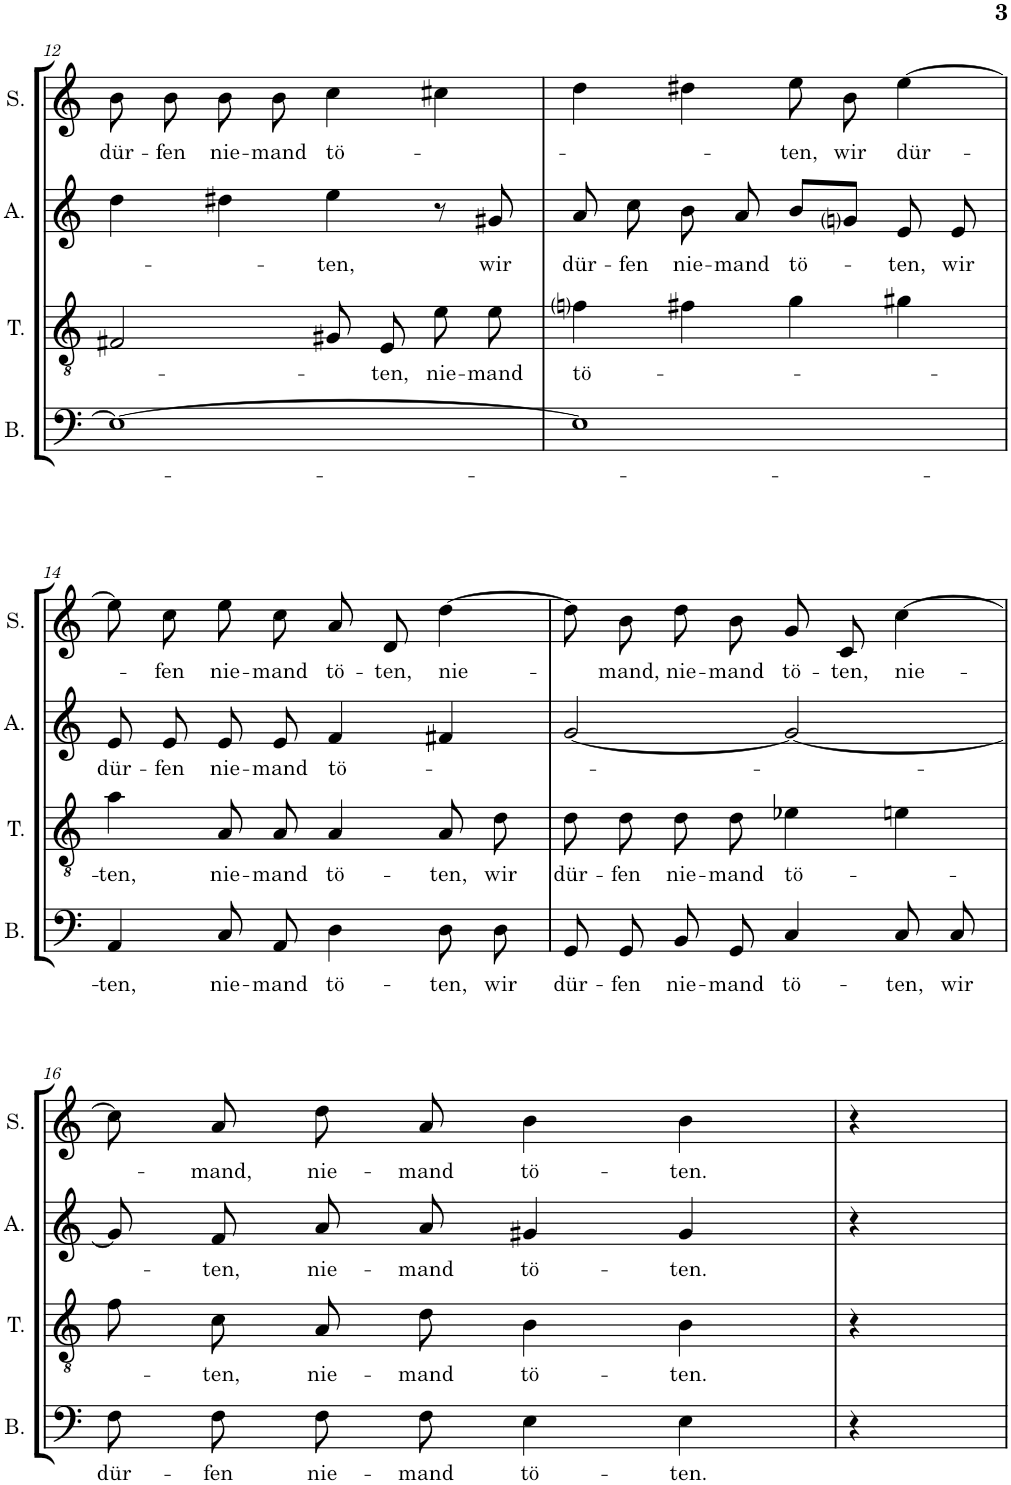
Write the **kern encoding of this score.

**kern	**text	**kern	**text	**kern	**text	**kern	**text
*part4	*part4	*part3	*part3	*part2	*part2	*part1	*part1
*staff4	*staff4	*staff3	*staff3	*staff2	*staff2	*staff1	*staff1
*I"Basso	*	*I"Tenore	*	*I"Alto	*	*I"Soprano	*
*I'B.	*	*I'T.	*	*I'A.	*	*I'S.	*
!!LO:PB:g=z
*clefF4	*	*clefGv2	*	*clefG2	*	*clefG2	*
*k[]	*	*k[]	*	*k[]	*	*k[]	*
*M4/4	*	*M4/4	*	*M4/4	*	*M4/4	*
=12	=12	=12	=12	=12	=12	=12	=12
!	!	!	!	!	!	!	!LO:LY:b
1E_	.	2F#X/	.	4dd\	.	8b\L	dür-
!	!	!	!	!	!	!	!LO:LY:b
.	.	.	.	.	.	8b\J	-fen
!	!	!	!	!	!	!	!LO:LY:b
.	.	.	.	4dd#X\	.	8b\L	nie-
!	!	!	!	!	!	!	!LO:LY:b
.	.	.	.	.	.	8b\J	-mand
!	!	!	!	!	!LO:LY:b	!	!LO:LY:b
.	.	8G#X/L	.	4ee\	-ten,	4cc\	tö-
!	!	!	!LO:LY:b	!	!	!	!
.	.	8E/J	-ten,	.	.	.	.
!	!	!	!LO:LY:b	!	!	!	!
.	.	8e\L	nie-	8r	.	4cc#X\	.
!	!	!	!LO:LY:b	!	!LO:LY:b	!	!
.	.	8e\J	-mand	8g#X/	wir	.	.
=13	=13	=13	=13	=13	=13	=13	=13
!	!	!	!LO:LY:b	!	!LO:LY:b	!	!
1E]	.	4fni\	tö-	8a/	dür-	4dd\	.
!	!	!	!	!	!LO:LY:b	!	!
.	.	.	.	8cc\	-fen	.	.
!	!	!	!	!	!LO:LY:b	!	!
.	.	4f#X\	.	8b\	nie-	4dd#X\	.
!	!	!	!	!	!LO:LY:b	!	!
.	.	.	.	8a/	-mand	.	.
!	!	!	!	!	!LO:LY:b	!	!LO:LY:b
.	.	4g\	.	8b/L	tö-	8ee\L	-ten,
!	!	!	!	!	!	!	!LO:LY:b
.	.	.	.	8gni/J	.	8b\J	wir
!	!	!	!	!	!LO:LY:b	!	!LO:LY:b
.	.	4g#X\	.	8e/	-ten,	[4ee\	dür-
!	!	!	!	!	!LO:LY:b	!	!
.	.	.	.	8e/	wir	.	.
!!LO:LB:g=z
=14	=14	=14	=14	=14	=14	=14	=14
!	!LO:LY:b	!	!LO:LY:b	!	!LO:LY:b	!	!
4AA/	-ten,	4a\	-ten,	8e/	dür-	8ee\L]	.
!	!	!	!	!	!LO:LY:b	!	!LO:LY:b
.	.	.	.	8e/	-fen	8cc\J	-fen
!	!LO:LY:b	!	!LO:LY:b	!	!LO:LY:b	!	!LO:LY:b
8C/L	nie-	8A/L	nie-	8e/	nie-	8ee\L	nie-
!	!LO:LY:b	!	!LO:LY:b	!	!LO:LY:b	!	!LO:LY:b
8AA/J	-mand	8A/J	-mand	8e/	-mand	8cc\J	-mand
!	!LO:LY:b	!	!LO:LY:b	!	!LO:LY:b	!	!LO:LY:b
4D\	tö-	4A/	tö-	4f/	tö-	8a/L	tö-
!	!	!	!	!	!	!	!LO:LY:b
.	.	.	.	.	.	8d/J	-ten,
!	!LO:LY:b	!	!LO:LY:b	!	!	!	!LO:LY:b
8D\L	-ten,	8A\L	-ten,	4f#X/	.	[4dd\	nie-
!	!LO:LY:b	!	!LO:LY:b	!	!	!	!
8D\J	wir	8d\J	wir	.	.	.	.
=15	=15	=15	=15	=15	=15	=15	=15
!	!LO:LY:b	!	!LO:LY:b	!	!	!	!
8GG/L	dür-	8d\L	dür-	[2g/	.	8dd\L]	.
!	!LO:LY:b	!	!LO:LY:b	!	!	!	!LO:LY:b
8GG/J	-fen	8d\J	-fen	.	.	8b\J	-mand,
!	!LO:LY:b	!	!LO:LY:b	!	!	!	!LO:LY:b
8BB/L	nie-	8d\L	nie-	.	.	8dd\L	nie-
!	!LO:LY:b	!	!LO:LY:b	!	!	!	!LO:LY:b
8GG/J	-mand	8d\J	-mand	.	.	8b\J	-mand
!	!LO:LY:b	!	!LO:LY:b	!	!	!	!LO:LY:b
4C/	tö-	4e-X\	tö-	2g/_	.	8g/L	tö-
!	!	!	!	!	!	!	!LO:LY:b
.	.	.	.	.	.	8c/J	-ten,
!	!LO:LY:b	!	!	!	!	!	!LO:LY:b
8C/L	-ten,	4en\	.	.	.	[4cc\	nie-
!	!LO:LY:b	!	!	!	!	!	!
8C/J	wir	.	.	.	.	.	.
!!LO:LB:g=z
=16	=16	=16	=16	=16	=16	=16	=16
!	!LO:LY:b	!	!	!	!	!	!
8F\L	dür-	8f\L	.	8g/]	.	8cc\L]	.
!	!LO:LY:b	!	!LO:LY:b	!	!LO:LY:b	!	!LO:LY:b
8F\J	-fen	8c\J	-ten,	8f/	-ten,	8a\J	-mand,
!	!LO:LY:b	!	!LO:LY:b	!	!LO:LY:b	!	!LO:LY:b
8F\L	nie-	8A\L	nie-	8a/	nie-	8dd\L	nie-
!	!LO:LY:b	!	!LO:LY:b	!	!LO:LY:b	!	!LO:LY:b
8F\J	-mand	8d\J	-mand	8a/	-mand	8a\J	-mand
!	!LO:LY:b	!	!LO:LY:b	!	!LO:LY:b	!	!LO:LY:b
4E\	tö-	4B\	tö-	4g#X/	tö-	4b\	tö-
!	!LO:LY:b	!	!LO:LY:b	!	!LO:LY:b	!	!LO:LY:b
4E\	-ten.	4B\	-ten.	4g#/	-ten.	4b\	-ten.
=17	=17	=17	=17	=17	=17	=17	=17
4r	.	4r	.	4r	.	4r	.
=	=	=	=	=	=	=	=
*-	*-	*-	*-	*-	*-	*-	*-
